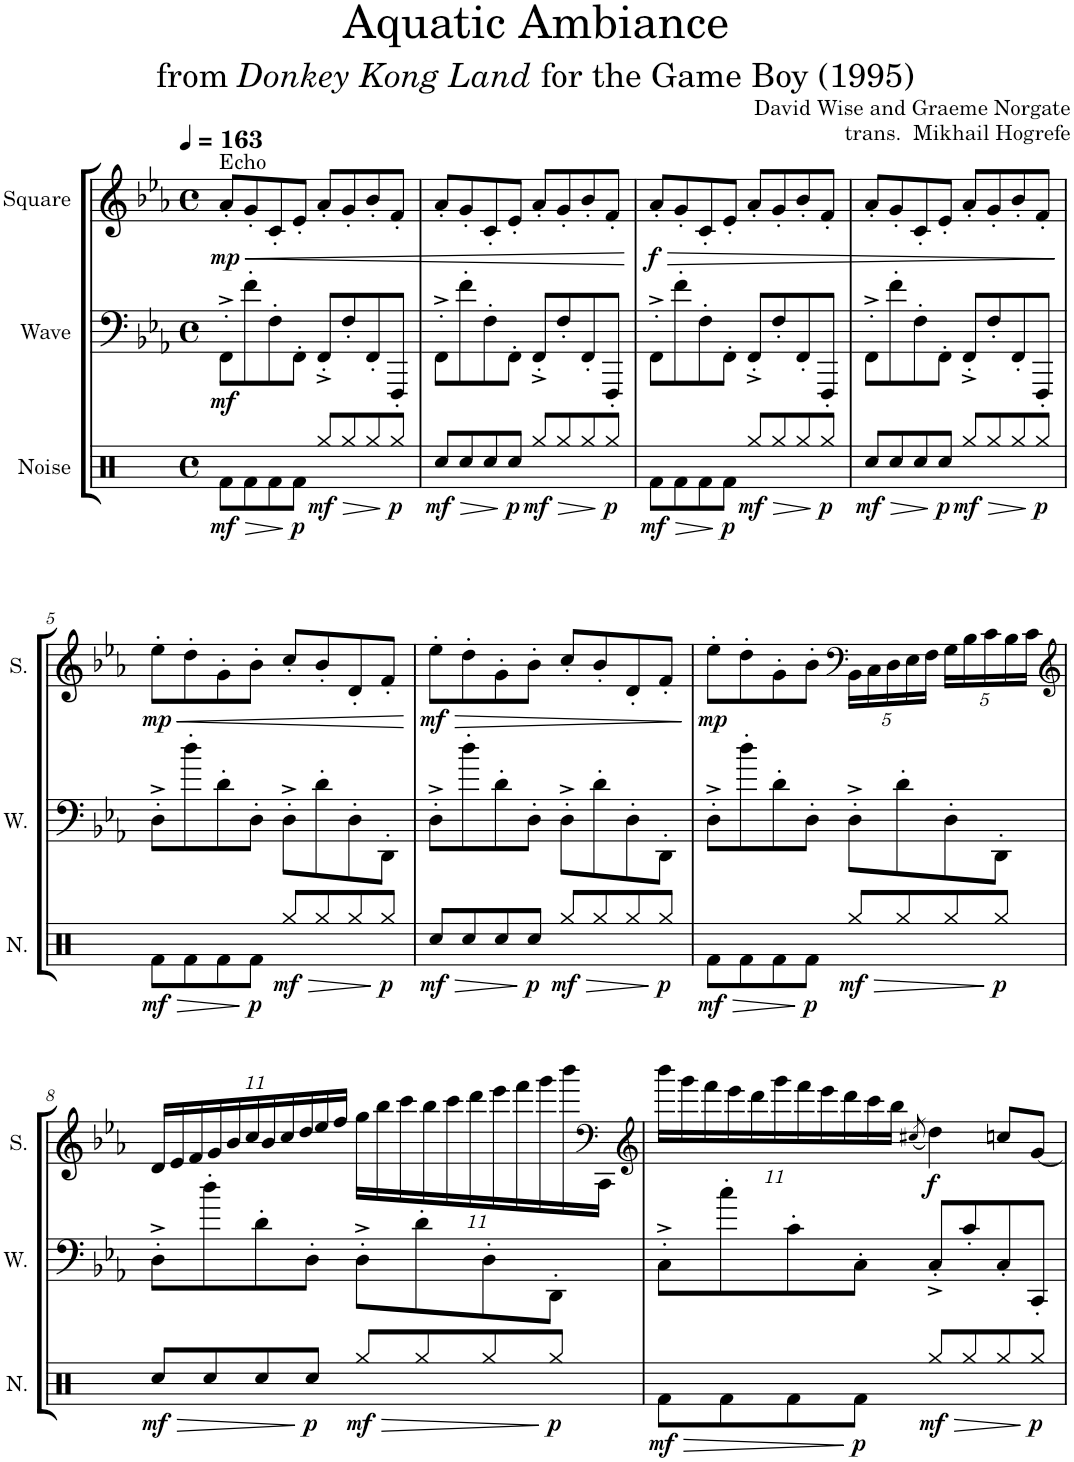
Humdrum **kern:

**kern	**dynam	**kern	**dynam	**kern	**dynam	**kern	**dynam
*part4	*part4	*part3	*part3	*part2	*part2	*part1	*part1
*staff4	*staff4	*staff3	*staff3	*staff2	*staff2	*staff1	*staff1
*I"Noise	*	*I"Wave	*	*I"Square Synthesizer	*	*I"Square	*
*I'N.	*	*I'W.	*	*	*	*I'S.	*
*	*	*	*	*stria5	*	*	*
*clefX	*	*clefF4	*	*clefG2	*	*clefG2	*
*k[]	*	*k[b-e-a-]	*	*k[b-e-a-]	*	*k[b-e-a-]	*
*M4/4	*	*M4/4	*	*M4/4	*	*M4/4	*
*met(c)	*	*met(c)	*	*met(c)	*	*met(c)	*
*MM163	*	*MM163	*	*MM163	*	*MM163	*
=1	=1	=1	=1	=1	=1	=1	=1
!	!	!	!	!	!	!LO:TX:a:t=Echo	!
!	!LO:HP:b	!	!	!	!	!	!LO:HP:b
!	!LO:DY:n=1:b	!	!LO:DY:b	!	!	!	!LO:DY:n=1:b
8Rf\L	> mf	8FF'^\L	mf	8r	.	8a-'/L	< mp
8Rf\	.	8f'\	.	16r	.	8g'/	.
!	!	!	!	!	!LO:HP:b	!	!
!	!	!	!	!	!LO:DY:n=1:b	!	!
.	.	.	.	8a-'	< p	.	.
8Rf\	.	8F'\	.	.	.	8c'/	.
.	.	.	.	8g'/L	.	.	.
!	!LO:DY:n=2:b	!	!	!	!	!	!
8Rf\J	] p	8FF'\J	.	.	.	8e-'/J	.
.	.	.	.	8c'/J	.	.	.
!	!LO:HP:b	!	!	!	!	!	!
!	!LO:DY:n=3:b	!	!	!	!	!	!
8Rgg/L	> mf	8FF'^/L	.	.	.	8a-'/L	.
.	.	.	.	8e-'/L	.	.	.
8Rgg/	.	8F'/	.	.	.	8g'/	.
.	.	.	.	8a-'/J	.	.	.
8Rgg/	.	8FF'/	.	.	.	8b-'/	.
.	.	.	.	8g'/L	.	.	.
!	!LO:DY:n=4:b	!	!	!	!	!	!
8Rgg/J	] p	8FFF'/J	.	.	.	8f'/J	.
.	.	.	.	16b-/Jk	.	.	.
=2	=2	=2	=2	=2	=2	=2	=2
!	!LO:HP:b	!	!	!	!	!	!
!	!LO:DY:n=1:b	!	!	!	!	!	!
8Rcc/L	> mf	8FF'^\L	.	16r	.	8a-'/L	.
.	.	.	.	8f'/L	.	.	.
8Rcc/	.	8f'\	.	.	.	8g'/	.
.	.	.	.	8a-'/J	.	.	.
8Rcc/	.	8F'\	.	.	.	8c'/	.
.	.	.	.	8g'/L	.	.	.
!	!LO:DY:n=2:b	!	!	!	!	!	!
8Rcc/J	] p	8FF'\J	.	.	.	8e-'/J	.
.	.	.	.	8c'/J	.	.	.
!	!LO:HP:b	!	!	!	!	!	!
!	!LO:DY:n=3:b	!	!	!	!	!	!
8Rgg/L	> mf	8FF'^/L	.	.	.	8a-'/L	.
.	.	.	.	8e-'/L	.	.	.
8Rgg/	.	8F'/	.	.	.	8g'/	.
.	.	.	.	8a-'/J	.	.	.
8Rgg/	.	8FF'/	.	.	.	8b-'/	.
.	.	.	.	8g'/L	.	.	.
!	!LO:DY:n=4:b	!	!	!	!	!	!
8Rgg/J	] p	8FFF'/J	.	.	.	8f'/J	.
.	.	.	.	16b-/Jk	.	.	.
.	.	.	.	.	.	.	[
=3	=3	=3	=3	=3	=3	=3	=3
!	!LO:HP:b	!	!	!	!	!	!LO:HP:b
!	!LO:DY:n=1:b	!	!	!	!	!	!LO:DY:n=1:b
8Rf\L	> mf	8FF'^\L	.	16r	.	8a-'/L	> f
.	.	.	.	8f'/L	.	.	.
8Rf\	.	8f'\	.	.	.	8g'/	.
!	!	!	!	!	!LO:HP:n=1:b	!	!
!	!	!	!	!	!LO:DY:n=1:b	!	!
.	.	.	.	8a-'/J	[ > mf	.	.
8Rf\	.	8F'\	.	.	.	8c'/	.
.	.	.	.	8g'/L	.	.	.
!	!LO:DY:n=2:b	!	!	!	!	!	!
8Rf\J	] p	8FF'\J	.	.	.	8e-'/J	.
.	.	.	.	8c'/J	.	.	.
!	!LO:HP:b	!	!	!	!	!	!
!	!LO:DY:n=3:b	!	!	!	!	!	!
8Rgg/L	> mf	8FF'^/L	.	.	.	8a-'/L	.
.	.	.	.	8e-'/L	.	.	.
8Rgg/	.	8F'/	.	.	.	8g'/	.
.	.	.	.	8a-'/J	.	.	.
8Rgg/	.	8FF'/	.	.	.	8b-'/	.
.	.	.	.	8g'/L	.	.	.
!	!LO:DY:n=4:b	!	!	!	!	!	!
8Rgg/J	] p	8FFF'/J	.	.	.	8f'/J	.
.	.	.	.	16b-/Jk	.	.	.
=4	=4	=4	=4	=4	=4	=4	=4
!	!LO:HP:b	!	!	!	!	!	!
!	!LO:DY:n=1:b	!	!	!	!	!	!
8Rcc/L	> mf	8FF'^\L	.	16r	.	8a-'/L	.
.	.	.	.	8f'/L	.	.	.
8Rcc/	.	8f'\	.	.	.	8g'/	.
.	.	.	.	8a-'/J	.	.	.
8Rcc/	.	8F'\	.	.	.	8c'/	.
.	.	.	.	8g'/L	.	.	.
!	!LO:DY:n=2:b	!	!	!	!	!	!
8Rcc/J	] p	8FF'\J	.	.	.	8e-'/J	.
.	.	.	.	8c'/J	.	.	.
!	!LO:HP:b	!	!	!	!	!	!
!	!LO:DY:n=3:b	!	!	!	!	!	!
8Rgg/L	> mf	8FF'^/L	.	.	.	8a-'/L	.
.	.	.	.	8e-'/L	.	.	.
8Rgg/	.	8F'/	.	.	.	8g'/	.
.	.	.	.	8a-'/J	.	.	.
8Rgg/	.	8FF'/	.	.	.	8b-'/	.
.	.	.	.	8g'/L	.	.	.
!	!LO:DY:n=4:b	!	!	!	!	!	!
8Rgg/J	] p	8FFF'/J	.	.	.	8f'/J	.
.	.	.	.	16b-/Jk	.	.	.
.	.	.	.	.	.	.	]
!!LO:LB:g=z
=5	=5	=5	=5	=5	=5	=5	=5
!	!LO:HP:b	!	!	!	!	!	!LO:HP:b
!	!LO:DY:n=1:b	!	!	!	!	!	!LO:DY:n=1:b
8Rf\L	> mf	8D'^\L	.	16r	.	8ee-'\L	< mp
.	.	.	.	8f'\L	.	.	.
8Rf\	.	8dd'\	.	.	.	8dd'\	.
!	!	!	!	!	!LO:HP:n=1:b	!	!
!	!	!	!	!	!LO:DY:n=1:b	!	!
.	.	.	.	8ee-'\J	] < p	.	.
8Rf\	.	8d'\	.	.	.	8g'\	.
.	.	.	.	8dd'\L	.	.	.
!	!LO:DY:n=2:b	!	!	!	!	!	!
8Rf\J	] p	8D'\J	.	.	.	8b-'\J	.
.	.	.	.	8g'\J	.	.	.
!	!LO:HP:b	!	!	!	!	!	!
!	!LO:DY:n=3:b	!	!	!	!	!	!
8Rgg/L	> mf	8D'^\L	.	.	.	8cc'/L	.
.	.	.	.	8b-'\L	.	.	.
8Rgg/	.	8d'\	.	.	.	8b-'/	.
.	.	.	.	8cc'\J	.	.	.
8Rgg/	.	8D'\	.	.	.	8d'/	.
.	.	.	.	8b-'/L	.	.	.
!	!LO:DY:n=4:b	!	!	!	!	!	!
8Rgg/J	] p	8DD'\J	.	.	.	8f'/J	.
.	.	.	.	16d/Jk	.	.	.
.	.	.	.	.	.	.	[
=6	=6	=6	=6	=6	=6	=6	=6
!	!LO:HP:b	!	!	!	!	!	!LO:HP:b
!	!LO:DY:n=1:b	!	!	!	!	!	!LO:DY:n=1:b
8Rcc/L	> mf	8D'^\L	.	16r	.	8ee-'\L	> mf
.	.	.	.	8f'\L	.	.	.
8Rcc/	.	8dd'\	.	.	.	8dd'\	.
!	!	!	!	!	!LO:HP:n=1:b	!	!
!	!	!	!	!	!LO:DY:n=1:b	!	!
.	.	.	.	8ee-'\J	[ > mp	.	.
8Rcc/	.	8d'\	.	.	.	8g'\	.
.	.	.	.	8dd'\L	.	.	.
!	!LO:DY:n=2:b	!	!	!	!	!	!
8Rcc/J	] p	8D'\J	.	.	.	8b-'\J	.
.	.	.	.	8g'\J	.	.	.
!	!LO:HP:b	!	!	!	!	!	!
!	!LO:DY:n=3:b	!	!	!	!	!	!
8Rgg/L	> mf	8D'^\L	.	.	.	8cc'/L	.
.	.	.	.	8b-'\L	.	.	.
8Rgg/	.	8d'\	.	.	.	8b-'/	.
.	.	.	.	8cc'\J	.	.	.
8Rgg/	.	8D'\	.	.	.	8d'/	.
.	.	.	.	8b-'/L	.	.	.
!	!LO:DY:n=4:b	!	!	!	!	!	!
8Rgg/J	] p	8DD'\J	.	.	.	8f'/J	.
.	.	.	.	16d/Jk	.	.	.
.	.	.	.	.	.	.	]
=7	=7	=7	=7	=7	=7	=7	=7
!	!LO:HP:b	!	!	!	!	!	!
!	!LO:DY:n=1:b	!	!	!	!	!	!LO:DY:b
8Rf\L	> mf	8D'^\L	.	16r	.	8ee-'\L	mp
.	.	.	.	8f'\L	.	.	.
8Rf\	.	8dd'\	.	.	.	8dd'\	.
!	!	!	!	!	!LO:DY:n=1:b	!	!
.	.	.	.	8ee-'\J	] p	.	.
8Rf\	.	8d'\	.	.	.	8g'\	.
.	.	.	.	8dd'\L	.	.	.
!	!LO:DY:n=2:b	!	!	!	!	!	!
8Rf\J	] p	8D'\J	.	.	.	8b-'\J	.
.	.	.	.	8g'\J	.	.	.
*	*	*	*	*	*	*clefF4	*
!	!LO:HP:b	!	!	!	!	!	!
*	*	*	*	*	*	*Xbrackettup	*
!	!LO:DY:n=3:b	!	!	!	!	!	!
8Rgg/L	> mf	8D'^\L	.	.	.	20BB-\LL	.
.	.	.	.	.	.	20C\	.
.	.	.	.	8b-'/L	.	.	.
.	.	.	.	.	.	20D\	.
8Rgg/	.	8d'\	.	.	.	.	.
.	.	.	.	.	.	20E-\	.
*	*	*	*	*clefF4	*	*	*
*	*	*	*	*Xbrackettup	*	*	*
.	.	.	.	20BB-/L	.	.	.
.	.	.	.	.	.	20F\JJ	.
.	.	.	.	[80C/JJkk	.	.	.
8Rgg/	.	8D'\	.	40.C\KLL]	.	20G\LL	.
.	.	.	.	20D\	.	.	.
.	.	.	.	.	.	20B-\	.
.	.	.	.	20E-\J	.	.	.
.	.	.	.	.	.	20c\	.
!	!LO:DY:n=4:b	!	!	!	!	!	!
8Rgg/J	] p	8DD'\J	.	.	.	.	.
.	.	.	.	20F\L	.	.	.
.	.	.	.	.	.	20B-\	.
.	.	.	.	20G\	.	.	.
.	.	.	.	.	.	20c\JJ	.
.	.	.	.	[80B-\JJkk	.	.	.
!!LO:LB:g=z
=8	=8	=8	=8	=8	=8	=8	=8
*	*	*	*	*	*	*clefG2	*
!	!LO:HP:b	!	!	!	!	!	!
!	!LO:DY:n=1:b	!	!	!	!	!	!
8Rcc/L	> mf	8D'^\L	.	40.B-\KLL]	.	22d/LL	.
.	.	.	.	20c\	.	.	.
.	.	.	.	.	.	22e-/	.
.	.	.	.	[40.B-\Jk	.	.	.
.	.	.	.	.	.	22f/	.
8Rcc/	.	8dd'\	.	80B-\KKL]	.	.	.
.	.	.	.	.	.	22g/	.
.	.	.	.	20c\	.	.	.
.	.	.	.	.	.	22b-/	.
*	*	*	*	*clefG2	*	*	*
.	.	.	.	22d\	.	.	.
.	.	.	.	.	.	22cc/	.
.	.	.	.	[88.e-\JJkk	.	.	.
8Rcc/	.	8d'\	.	176e-/KKLLL_	.	.	.
.	.	.	.	44e-/J]	.	.	.
.	.	.	.	.	.	22b-/	.
.	.	.	.	22f/	.	.	.
.	.	.	.	.	.	22cc/	.
.	.	.	.	22g/	.	.	.
.	.	.	.	.	.	22dd/	.
.	.	.	.	22b-/J	.	.	.
!	!LO:DY:n=2:b	!	!	!	!	!	!
8Rcc/J	] p	8D'\J	.	.	.	.	.
.	.	.	.	.	.	22ee-/	.
.	.	.	.	22cc/L	.	.	.
.	.	.	.	.	.	22ff/JJ	.
.	.	.	.	[44..b-/JJk	.	.	.
!	!LO:HP:b	!	!	!	!	!	!
!	!LO:DY:n=3:b	!	!	!	!	!	!
8Rgg/L	> mf	8D'^\L	.	176b-\KKKLL]	.	22gg\LL	.
.	.	.	.	22cc\	.	.	.
.	.	.	.	.	.	22bb-\	.
.	.	.	.	22dd\	.	.	.
.	.	.	.	.	.	22ccc\	.
.	.	.	.	22ee-\J	.	.	.
8Rgg/	.	8d'\	.	.	.	.	.
.	.	.	.	.	.	22bb-\	.
.	.	.	.	22ff\L	.	.	.
.	.	.	.	.	.	22ccc\	.
.	.	.	.	22gg\	.	.	.
.	.	.	.	.	.	22ddd\	.
.	.	.	.	22bb-\JJ	.	.	.
8Rgg/	.	8D'\	.	.	.	.	.
.	.	.	.	.	.	22eee-\	.
.	.	.	.	22ccc\LL	.	.	.
.	.	.	.	.	.	22fff\	.
.	.	.	.	22bb-\	.	.	.
.	.	.	.	.	.	22ggg\	.
.	.	.	.	22ccc\J	.	.	.
!	!LO:DY:n=4:b	!	!	!	!	!	!
8Rgg/J	] p	8DD'\J	.	.	.	.	.
.	.	.	.	.	.	22bbb-\	.
.	.	.	.	22ddd\L	.	.	.
*	*	*	*	*	*	*clefF4	*
.	.	.	.	.	.	22CC\JJ	.
.	.	.	.	[44..eee-\JJk	.	.	.
=9	=9	=9	=9	=9	=9	=9	=9
*	*	*	*	*	*	*clefG2	*
!	!LO:HP:b	!	!	!	!	!	!
!	!LO:DY:n=1:b	!	!	!	!	!	!
8Rf\L	> mf	8C'^\L	.	176eee-\KKKLL]	.	22bbb-\LL	.
.	.	.	.	22fff\	.	.	.
.	.	.	.	.	.	22ggg\	.
.	.	.	.	22ggg\	.	.	.
.	.	.	.	.	.	22fff\	.
.	.	.	.	22bbb-\J	.	.	.
8Rf\	.	8cc'\	.	.	.	.	.
.	.	.	.	.	.	22eee-\	.
*	*	*	*	*clefF4	*	*	*
.	.	.	.	22CC\L	.	.	.
.	.	.	.	.	.	22ddd\	.
*	*	*	*	*clefG2	*	*	*
.	.	.	.	22bbb-\	.	.	.
.	.	.	.	.	.	22ggg\	.
.	.	.	.	22ggg\JJ	.	.	.
8Rf\	.	8c'\	.	.	.	.	.
.	.	.	.	.	.	22fff\	.
.	.	.	.	22fff\LL	.	.	.
.	.	.	.	.	.	22eee-\	.
.	.	.	.	22eee-\	.	.	.
.	.	.	.	.	.	22ddd\	.
.	.	.	.	22ddd\J	.	.	.
!	!LO:DY:n=2:b	!	!	!	!	!	!
8Rf\J	] p	8C'\J	.	.	.	.	.
.	.	.	.	.	.	22ccc\	.
.	.	.	.	22ggg\L	.	.	.
.	.	.	.	.	.	22bb-\JJ	.
.	.	.	.	[44..fff\JJk	.	.	.
.	.	.	.	.	.	(8qcc#X/	.
!	!LO:HP:b	!	!	!	!	!	!
!	!LO:DY:n=3:b	!	!	!	!	!	!LO:DY:b
8Rgg/L	> mf	8C'^/L	.	176fff\KKKLL]	.	4dd\)	f
.	.	.	.	22eee-\	.	.	.
.	.	.	.	22ddd\	.	.	.
.	.	.	.	[176ccc\KKL	.	.	.
.	.	.	.	44ccc\JJ_	.	.	.
8Rgg/	.	8c'/	.	88.ccc\KKL]	.	.	.
.	.	.	.	22bb-\JJ	.	.	.
.	.	.	.	8qcc#X	.	.	.
!	!	!	!	!	!LO:DY:b	!	!
.	.	.	.	4dd	mf	.	.
8Rgg/	.	8C'/	.	.	.	8ccn/L	.
!	!LO:DY:n=4:b	!	!	!	!	!	!
8Rgg/J	] p	8CC'/J	.	.	.	[8g/J	.
.	.	.	.	[16ccn	.	.	.
=	=	=	=	=	=	=	=
*-	*-	*-	*-	*-	*-	*-	*-
